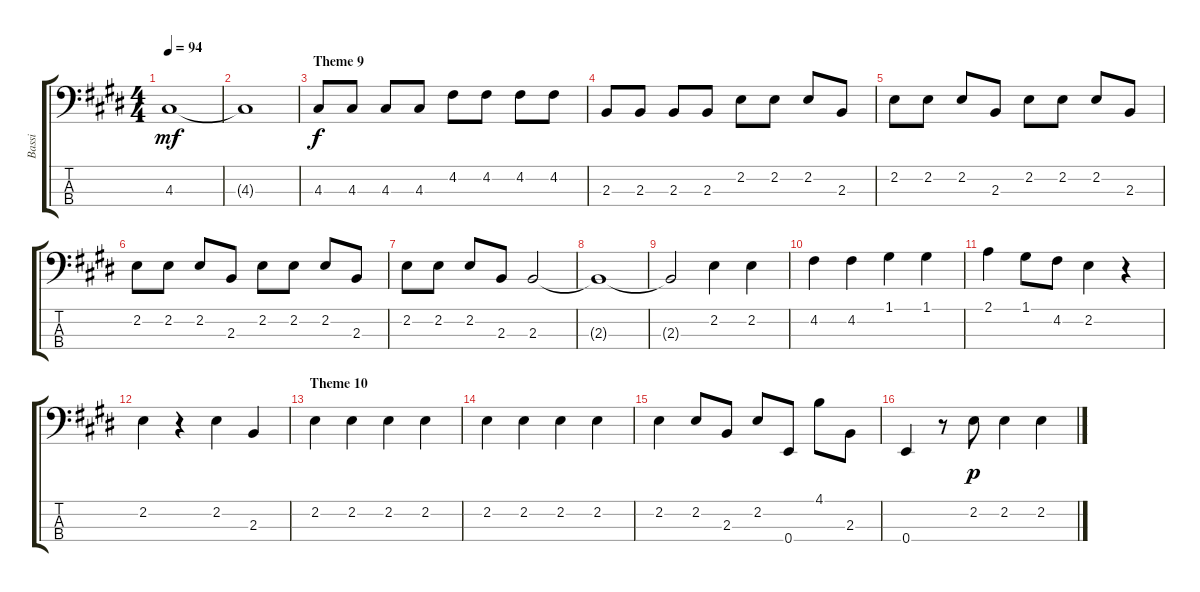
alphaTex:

\track ("Bassi" "Bassi") {instrument contrabass}
\staff {score tabs}
\tuning (G2 D2 A1 E1) {hide}
\ts (4 4)
\tempo 94
\clef f4
\ks c#minor
4.3{t}.1{dy mf} |
\ks e
4.3{t}.1 |
\section ("" "Theme 9")
\ks c#minor
4.3.8{dy f} 4.3.8 4.3.8 4.3.8 4.2.8 4.2.8 4.2.8 4.2.8 |
2.3.8 2.3.8 2.3.8 2.3.8 2.2.8 2.2.8 2.2.8 2.3.8 |
\ks e
2.2.8 2.2.8 2.2.8 2.3.8 2.2.8 2.2.8 2.2.8 2.3.8 |
\ks c#minor
2.2.8 2.2.8 2.2.8 2.3.8 2.2.8 2.2.8 2.2.8 2.3.8 |
2.2.8 2.2.8 2.2.8 2.3.8 2.3.2 |
\ks e
2.3{t}.1 |
\ks c#minor
2.3{t}.2 2.2.4 2.2.4 |
4.2.4 4.2.4 1.1.4 1.1.4 |
\ks e
2.1.4 1.1.8 4.2.8 2.2.4 r.4 |
\ks c#minor
2.2.4 r.4 2.2.4 2.3.4 |
\section ("" "Theme 10")
2.2.4 2.2.4 2.2.4 2.2.4 |
\ks e
2.2.4 2.2.4 2.2.4 2.2.4 |
\ks c#minor
2.2.4 2.2.8 2.3.8 2.2.8 0.4.8 4.1.8 2.3.8 |
0.4.4 r.8 2.2.8{dy p} 2.2.4 2.2.4
